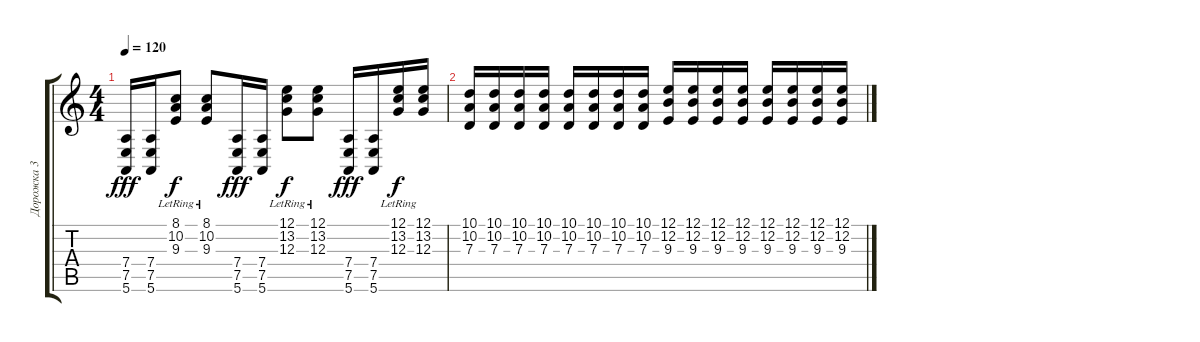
\track ("Дорожка 3" "Дорожка 3") {instrument acousticgrandpiano}
\staff {score tabs}
\tuning (E4 B3 G3 D3 A2 E2) {hide}
\ts (4 4)
\tempo 120
\clef g2
\ks c
(7.4 7.5 5.6).16{dy fff} (7.4 7.5 5.6).16 (8.1{lr} 10.2{lr} 9.3{lr}).8{dy f} (8.1{lr} 10.2{lr} 9.3{lr}).8 (7.4 7.5 5.6).16{dy fff} (7.4 7.5 5.6).16 (12.1{lr} 13.2{lr} 12.3{lr}).8{dy f} (12.1{lr} 13.2{lr} 12.3{lr}).8 (7.4 7.5 5.6).16{dy fff} (7.4 7.5 5.6).16 (12.1{lr} 13.2{lr} 12.3{lr}).16{dy f} (12.1{lr} 13.2{lr} 12.3{lr}).16 |
(10.1 10.2 7.3).16 (10.1 10.2 7.3).16 (10.1 10.2 7.3).16 (10.1 10.2 7.3).16 (10.1 10.2 7.3).16 (10.1 10.2 7.3).16 (10.1 10.2 7.3).16 (10.1 10.2 7.3).16 (12.1 12.2 9.3).16 (12.1 12.2 9.3).16 (12.1 12.2 9.3).16 (12.1 12.2 9.3).16 (12.1 12.2 9.3).16 (12.1 12.2 9.3).16 (12.1 12.2 9.3).16 (12.1 12.2 9.3).16
